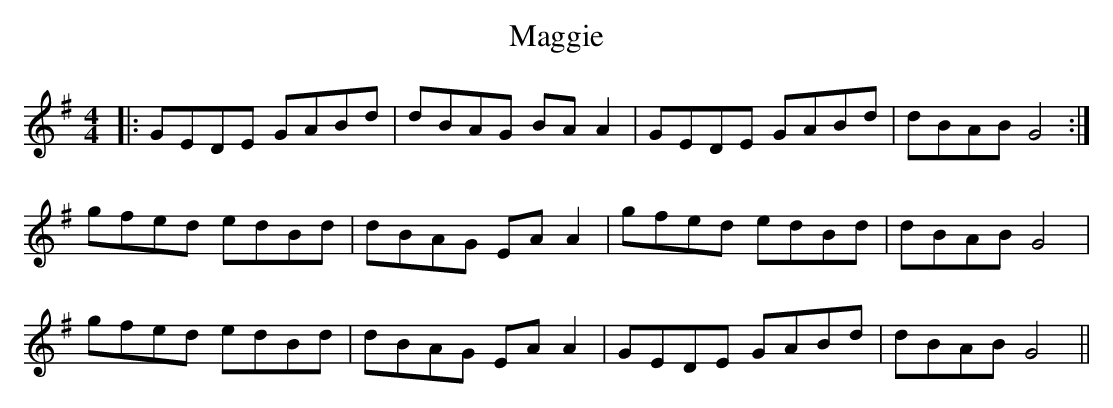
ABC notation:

X:1
T: Maggie
M: 4/4
L: 1/8
K: Gmaj
|:GEDE GABd|dBAG BA A2|GEDE GABd|dBAB G4:|
gfed edBd|dBAG EAA2|gfed edBd|dBAB G4|
gfed edBd|dBAG EAA2|GEDE GABd|dBAB G4||
